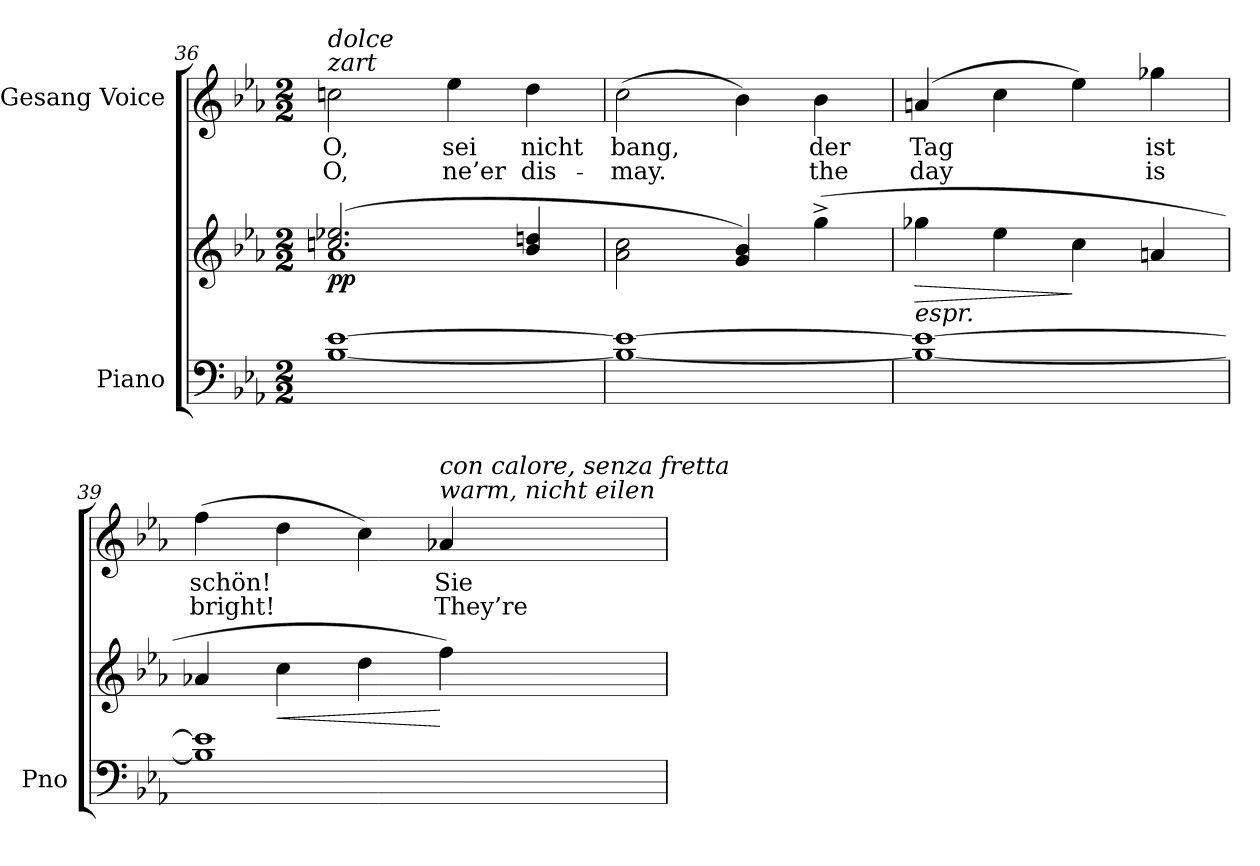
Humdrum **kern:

**kern	**kern	**dynam	**kern	**text	**text
*part2	*part2	*part2	*part1	*part1	*part1
*staff3	*staff2	*staff2/3	*staff1	*staff1	*staff1
*I"Piano	*	*	*I"Gesang Voice	*	*
*I'Pno	*	*	*	*	*
*clefF4	*clefG2	*	*clefG2	*	*
*k[b-e-a-]	*k[b-e-a-]	*	*k[b-e-a-]	*	*
*M2/2	*M2/2	*	*M2/2	*	*
=36	=36	=36	=36	=36	=36
*	*^	*	*	*	*
!	!	!	!	!LO:TX:a:i:t=zart	!	!
!	!	!	!	!LO:TX:a:i:t=dolce	!	!
!	!	!	!LO:DY:b	!	!LO:LY:b	!LO:LY:b
[1B- [1e-	(>2.ccn/ 2.ee-X/	1a-	pp	2ccn\	O,	O,
!	!	!	!	!	!LO:LY:b	!LO:LY:b
.	.	.	.	4ee-\	sei	ne’er
!	!	!	!	!	!LO:LY:b	!LO:LY:b
.	4b-/ 4ddn/	.	.	4dd\	nicht	dis-
*	*v	*v	*	*	*	*
=37	=37	=37	=37	=37	=37
!	!	!	!	!LO:LY:b	!LO:LY:b
1B-_ 1e-_	2a-\ 2cc\	.	(>2cc\	bang,	-may.
.	4g/ 4b-/)	.	4b-\)	.	.
!	!	!	!	!LO:LY:b	!LO:LY:b
.	(>4gg^\	.	4b-\	der	the
!!LO:LB:g=z
=38	=38	=38	=38	=38	=38
!	!LO:TX:b:i:t=espr.	!	!	!	!
!	!	!LO:HP:b	!	!LO:LY:b	!LO:LY:b
1B-_ 1e-_	4gg-X\	>	(>4an/	Tag	day
.	4ee-\	.	4cc\	.	.
.	4cc\	]	4ee-\)	.	.
!	!	!	!	!LO:LY:b	!LO:LY:b
.	4an/	.	4gg-X\	ist	is
=39	=39	=39	=39	=39	=39
!	!	!	!	!LO:LY:b	!LO:LY:b
1B-] 1e-]	4a-X/	.	(>4ff\	schön!	bright!
!	!	!LO:HP:b	!	!	!
.	4cc\	<	4dd\	.	.
.	4dd\	.	4cc\)	.	.
!	!	!	!LO:TX:a:i:t=warm, nicht eilen	!	!
!	!	!	!LO:TX:a:i:t=con calore, senza fretta	!	!
!	!	!	!	!LO:LY:b	!LO:LY:b
.	4ff\)	[	4a-X/	Sie	They’re
=	=	=	=	=	=
*-	*-	*-	*-	*-	*-
